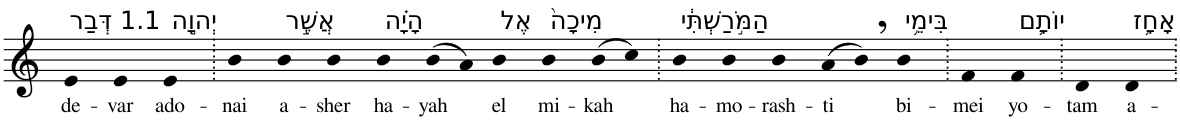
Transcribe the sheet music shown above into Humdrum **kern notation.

**kern	**text
*part1	*part1
*staff1	*staff1
*I"Piano	*
*I'Pno	*
*clefG2	*
*k[]	*
=1	=1
!LO:TX:a:t=1.1 דְּבַר	!
!	!LO:LY:b
4e	de-
!	!LO:LY:b
4e	-var
!LO:TX:a:t=יְהוָ֣ה	!
!	!LO:LY:b
4e	ado-
=2.	=2.
!	!LO:LY:b
4b	-nai
!LO:TX:a:t=אֲשֶׁ֣ר	!
!	!LO:LY:b
4b	a-
!	!LO:LY:b
4b	-sher
!LO:TX:a:t=הָיָ֗ה	!
!	!LO:LY:b
4b	ha-
!	!LO:LY:b
(>8b	-yah
8a)	.
!LO:TX:a:t=אֶל	!
!	!LO:LY:b
4b	el
!LO:TX:a:t=מִיכָה֙	!
!	!LO:LY:b
4b	mi-
!	!LO:LY:b
(>8b	-kah
8cc)	.
=3.	=3.
!LO:TX:a:t=הַמֹּ֣רַשְׁתִּ֔י	!
!	!LO:LY:b
4b	ha-
!	!LO:LY:b
4b	-mo-
!	!LO:LY:b
4b	-rash-
!	!LO:LY:b
(>8a	-ti
8b,)	.
!LO:TX:a:t=בִּימֵ֥י	!
!	!LO:LY:b
4b	bi-
=4.	=4.
!	!LO:LY:b
4f	-mei
!LO:TX:a:t=יוֹתָ֛ם	!
!	!LO:LY:b
4f	yo-
=5.	=5.
!	!LO:LY:b
4d	-tam
!LO:TX:a:t=אָחָ֥ז	!
!	!LO:LY:b
4d	a-
=.	=.
*-	*-
